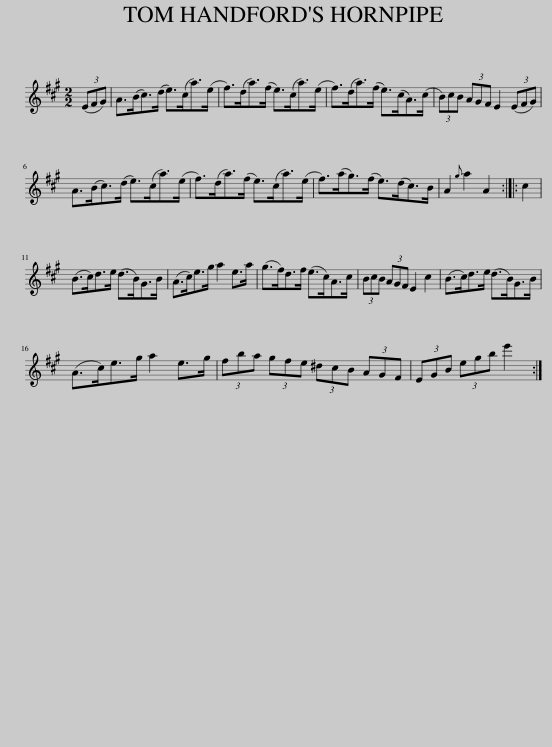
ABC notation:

X:1
L:1/8
M:2/2
I:linebreak $
K:A
V:1 treble
V:1
 (3(EFG) | A>(Bc>)(d e>)(ca>)(e | f>)(da>)(f e>)(ca>)(e | f>)(da>)(f e>)(cA>)(c | (3B)cB (3AGF E2 (3(EFG) |$ %5
 A>(Bc>)(d e>)(ca>)(e | f>)(da>)(f e>)(ca>)(e | f>)(ag>)(f e>)(dc>)B | A2{g} a2 A2 :: c2 |$ %10
 (B>c)d>e (d>B)G>B | (A>c)e>g a2 e>a | (g>f)d>f (e>c)A>c | (3BcB (3AGF E2 c2 | (B>c)d>e (d>B)G>B |$ %15
 (A>c)e>g a2 e>g | (3fba (3gfe (3^dcB (3AGF | (3EGB (3egb e'2 :| %18
